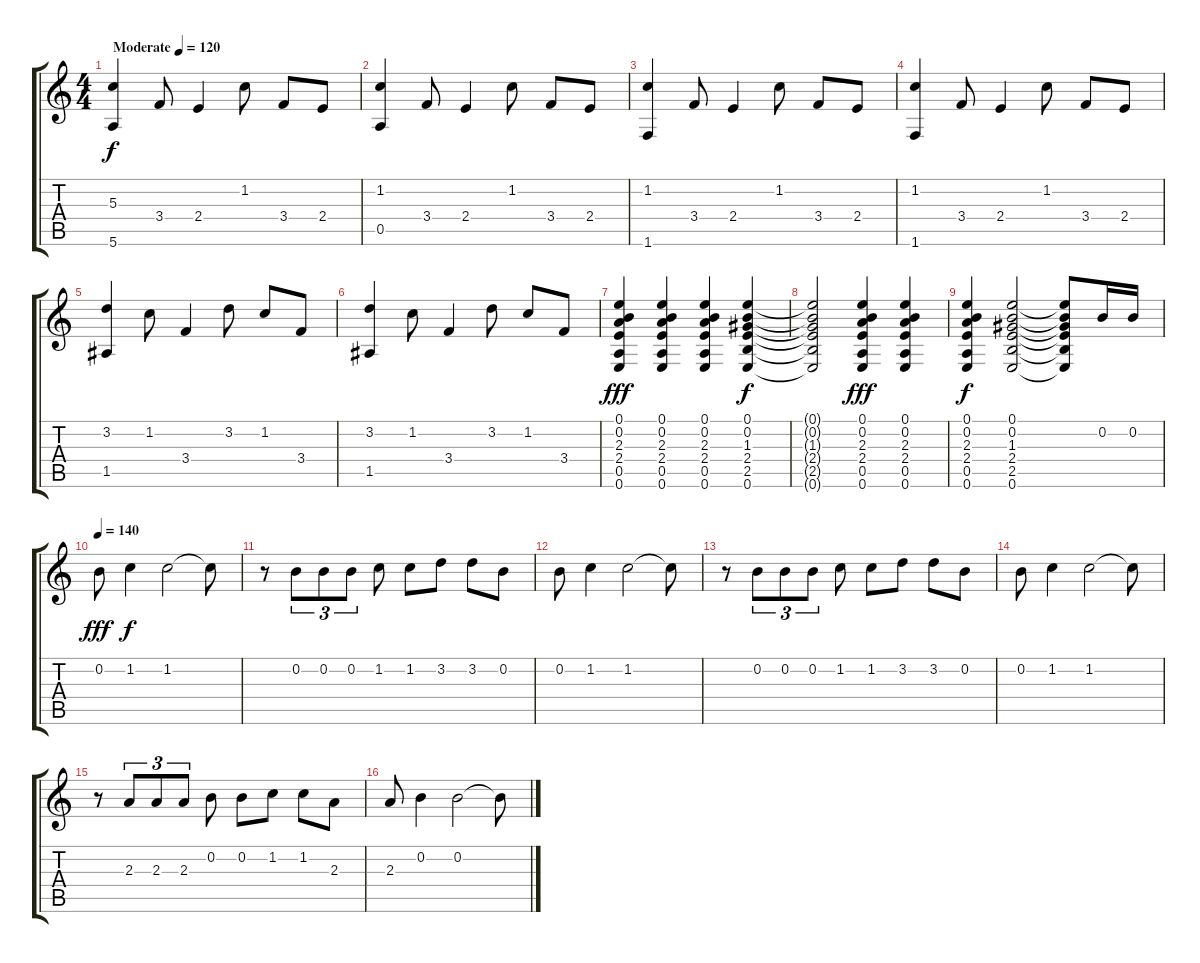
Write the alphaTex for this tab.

\track "" {instrument acousticguitarnylon}
\staff {score tabs}
\tuning (E4 B3 G3 D3 A2 E2) {hide}
\ts (4 4)
\tempo (120 "Moderate")
\clef g2
\ks c
(5.3 5.6).4{dy f instrument acousticguitarnylon} 3.4.8 2.4.4 1.2.8 3.4.8 2.4.8 |
(1.2 0.5).4 3.4.8 2.4.4 1.2.8 3.4.8 2.4.8 |
(1.2 1.6).4 3.4.8 2.4.4 1.2.8 3.4.8 2.4.8 |
(1.2 1.6).4 3.4.8 2.4.4 1.2.8 3.4.8 2.4.8 |
(3.2 1.5).4 1.2.8 3.4.4 3.2.8 1.2.8 3.4.8 |
(3.2 1.5).4 1.2.8 3.4.4 3.2.8 1.2.8 3.4.8 |
(0.1 0.2 2.3 2.4 0.5 0.6).4{dy fff} (0.1 0.2 2.3 2.4 0.5 0.6).4 (0.1 0.2 2.3 2.4 0.5 0.6).4 (0.1 0.2 1.3 2.4 2.5 0.6).4{dy f} |
(0.1{t} 0.2{t} 1.3{t} 2.4{t} 2.5{t} 0.6{t}).2 (0.1 0.2 2.3 2.4 0.5 0.6).4{dy fff} (0.1 0.2 2.3 2.4 0.5 0.6).4 |
(0.1 0.2 2.3 2.4 0.5 0.6).4{dy f} (0.1 0.2 1.3 2.4 2.5 0.6).2 (0.1{t} 0.2{t} 1.3{t} 2.4{t} 2.5{t} 0.6{t}).8 0.2.16 0.2.16 |
\tempo 140
0.2.8{dy fff} 1.2.4{dy f} 1.2.2 1.2{t}.8 |
r.8 0.2.8{tu (3 2)} 0.2.8{tu (3 2)} 0.2.8{tu (3 2)} 1.2.8 1.2.8 3.2.8 3.2.8 0.2.8 |
0.2.8 1.2.4 1.2.2 1.2{t}.8 |
r.8 0.2.8{tu (3 2)} 0.2.8{tu (3 2)} 0.2.8{tu (3 2)} 1.2.8 1.2.8 3.2.8 3.2.8 0.2.8 |
0.2.8 1.2.4 1.2.2 1.2{t}.8 |
r.8 2.3.8{tu (3 2)} 2.3.8{tu (3 2)} 2.3.8{tu (3 2)} 0.2.8 0.2.8 1.2.8 1.2.8 2.3.8 |
2.3.8 0.2.4 0.2.2 0.2{t}.8
